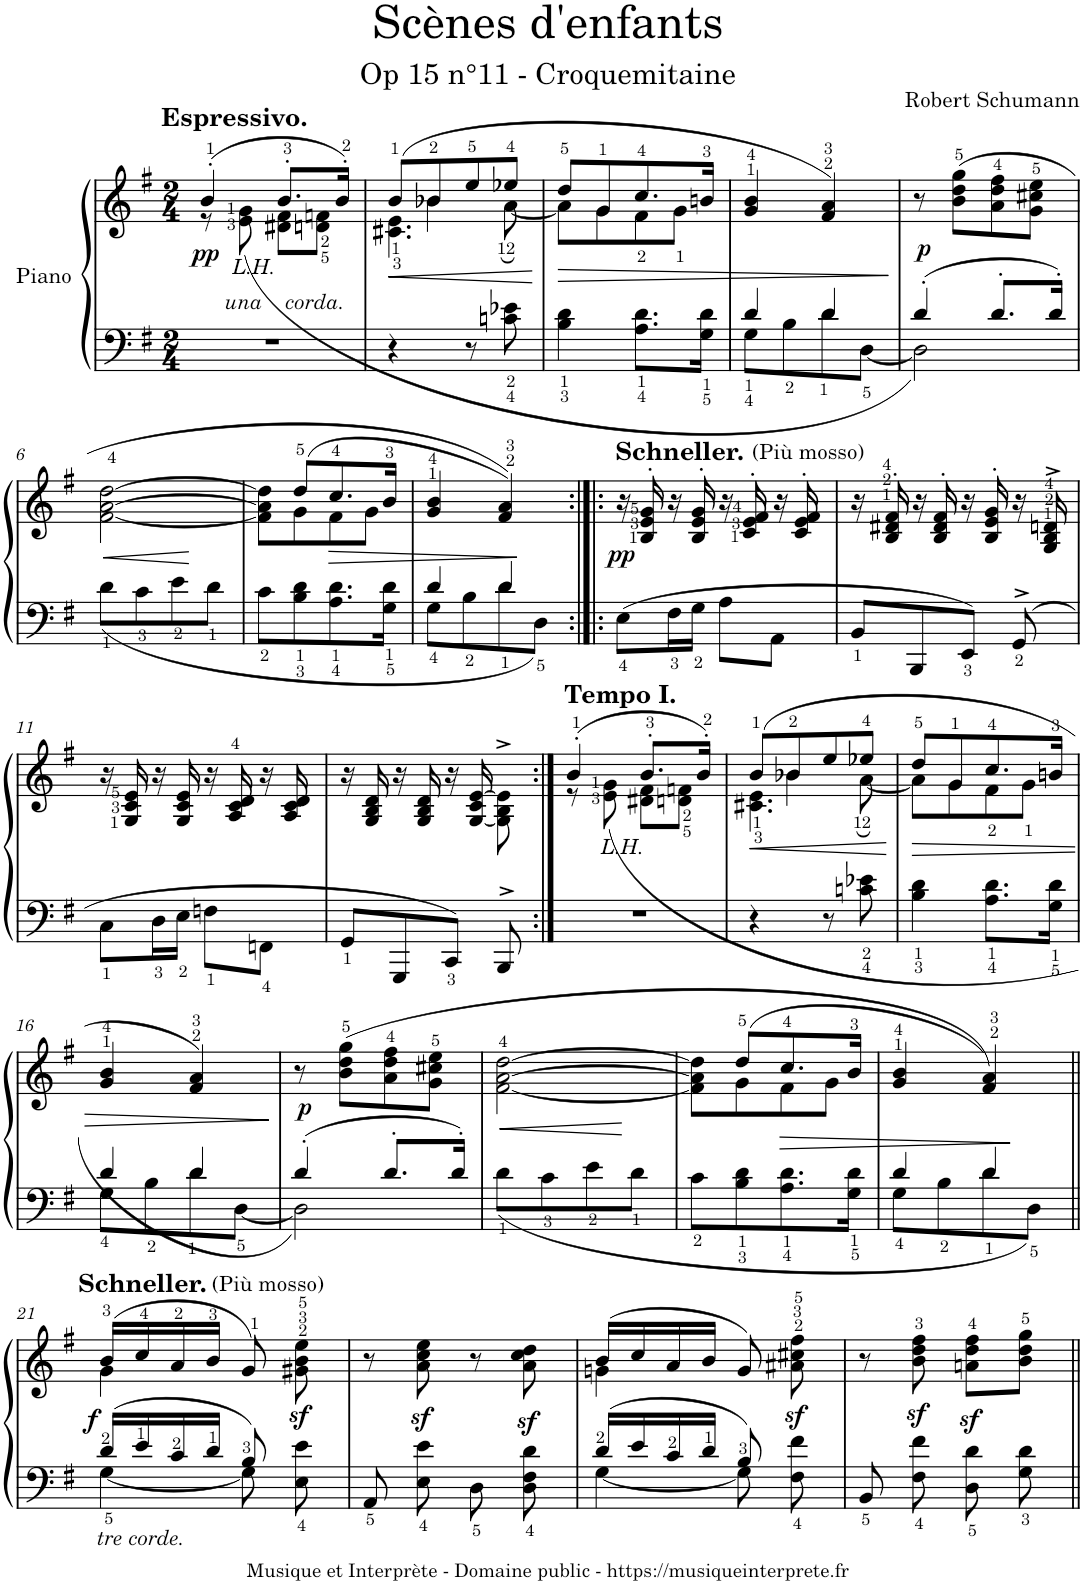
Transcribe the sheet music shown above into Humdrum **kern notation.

**kern	**kern	**dynam
*part1	*part1	*part1
*staff2	*staff1	*staff1/2
*I"Piano	*	*
*I'Pno	*	*
*clefF4	*clefG2	*
*k[f#]	*k[f#]	*
*M2/4	*M2/4	*
=1	=1	=1
*	*^	*
!	!LO:TX:a:B:t=Espressivo.	!	!
!	!	!	!LO:DY:b
2r	(4b'/	8r	pp
!	!	!LO:TX:b:i:t=L.H.	!
!	!	!LO:TX:b:i:t=una    corda.	!
.	.	(8e\ 8g\	.
.	8.b'/L	8d#X\ 8f#\L	.
.	.	8dn\ 8fn\J	.
.	16b'/Jk)	.	.
*	*v	*v	*
=2	=2	=2
!	!	!LO:HP:b
*	*^	*
*	*	*^	*
4r	(8b/L	4.c#X\ 4.e\	8ryy	<
.	8b-X/	.	4b-\	.
8r	8ee/	.	.	.
8cn\ 8e-X\	8ee-X/J	[8a>\	8ryy	.
*	*v	*v	*v	*
.	.	[
=3	=3	=3
!	!	!LO:HP:b
*	*^	*
4B\ 4d\	8dd/L	8a\L]	>
.	8g/	8g\	.
8.A\ 8.d\L	8.cc/	8f#\	.
.	.	8g\J	.
16G\ 16d\Jk	16bn/Jk	.	.
*	*v	*v	*
=4	=4	=4
*^	*	*
8G\L	4d/	4g/ 4b/	.
8B\	.	.	.
8d\	4d/	4f#/ 4a/)	.
[8D\J	.	.	.
*v	*v	*	*
.	.	]
=5	=5	=5
*^	*	*
!	!	!	!LO:DY:a=2
2D\])	4d'/	8r	p
.	.	(8b\ 8dd\ 8gg\L	.
.	8.d'/L	8a\ 8dd\ 8ff#\	.
.	.	8g\ 8cc#X\ 8ee\J	.
.	16d'/Jk	.	.
!!LO:LB:g=z
=6	=6	=6	=6
!	!	!	!LO:HP:b
*v	*v	*	*
8d\L	[2f#\ [>2a\ [>2dd\	<
8c\	.	.
8e\	.	.
8d\J	.	.
.	.	[
=7	=7	=7
*	*^	*
8c\L	8ryy	8f#\] 8a\] 8dd\]L	.
8B\ 8d\	(>8dd/L	8g\	.
8.A\ 8.d\	8.cc/	8f#\	.
.	.	8g\J	.
16G\ 16d\Jk	16b/Jk	.	.
*	*v	*v	*
=8	=8	=8
*^	*	*
8G\L	4d/	4g/ 4b/	.
8B\	.	.	.
8d\	4d/	4f#/ 4a/))	.
8D\J	.	.	.
*v	*v	*	*
=9:|!|:	=9:|!|:	=9:|!|:
!	!LO:TX:a:B:t=Schneller.	!
!	!	!LO:DY:b
8E\L	16r	pp
!	!LO:TX:a:t=(Più mosso)	!
.	16B/'> 16e/'> 16g/'>	.
16F#\L	16r	.
16G\JJ	16B/'> 16e/'> 16g/'>	.
8A\L	16r	.
.	16c/'> 16e/'> 16f#/'>	.
8AA\J	16r	.
.	16c/'> 16e/'> 16f#/'>	.
=10	=10	=10
8BB/L	16r	.
.	16B/'> 16d#X/'> 16f#/'>	.
8BBB/	16r	.
.	16B/'> 16d#/'> 16f#/'>	.
8EE/J	16r	.
.	16B/'> 16e/'> 16g/'>	.
8GG^>/	16r	.
.	16G/^> 16B/^> 16dn/^>	.
!!LO:LB:g=z
=11	=11	=11
8C\L	16r	.
.	16G/ 16c/ 16e/	.
16D\L	16r	.
16E\JJ	16G/ 16c/ 16e/	.
8Fn\L	16r	.
.	16A/ 16c/ 16d/	.
8FFn\J	16r	.
.	16A/ 16c/ 16d/	.
=12	=12	=12
8GG/L	16r	.
.	16G/ 16B/ 16d/	.
8GGG/	16r	.
.	16G/ 16B/ 16d/	.
8CC/J	16r	.
.	[16G/ 16c/ [16e/	.
8BBB^>/	8G\]^ 8B\^ 8e\]^	.
=13:|!	=13:|!	=13:|!
*	*^	*
!	!LO:TX:a:B:t=Tempo I.	!	!
2r	(4b'/	8r	.
!	!	!LO:TX:b:i:t=L.H.	!
.	.	(8e\ 8g\	.
.	8.b'/L	8d#X\ 8f#\L	.
.	.	8dn\ 8fn\J	.
.	16b'/Jk)	.	.
*	*v	*v	*
=14	=14	=14
!	!	!LO:HP:b
*	*^	*
*	*	*^	*
4r	(8b/L	4.c#X\ 4.e\	8ryy	<
.	8b-X/	.	4b-\	.
8r	8ee/	.	.	.
8cn\ 8e-X\	8ee-X/J	[8a>\	8ryy	.
*	*v	*v	*v	*
.	.	[
=15	=15	=15
!	!	!LO:HP:b
*	*^	*
4B\ 4d\	8dd/L	8a\L]	>
.	8g/	8g\	.
8.A\ 8.d\L	8.cc/	8f#\	.
.	.	8g\J	.
16G\ 16d\Jk	16bn/Jk	.	.
*	*v	*v	*
!!LO:LB:g=z
=16	=16	=16
*^	*	*
8G\L	4d/	4g/ 4b/	.
8B\	.	.	.
8d\	4d/	4f#/ 4a/)	.
[8D\J	.	.	.
*v	*v	*	*
.	.	]
=17	=17	=17
*^	*	*
!	!	!	!LO:DY:a=2
2D\])	4d'/	8r	p
.	.	(8b\ 8dd\ 8gg\L	.
.	8.d'/L	8a\ 8dd\ 8ff#\	.
.	.	8g\ 8cc#X\ 8ee\J	.
.	16d'/Jk	.	.
=18	=18	=18	=18
!	!	!	!LO:HP:b
*v	*v	*	*
8d\L	[2f#\ [>2a\ [>2dd\	<
8c\	.	.
8e\	.	.
8d\J	.	.
.	.	[
=19	=19	=19
*	*^	*
8c\L	8ryy	8f#\] 8a\] 8dd\]L	.
8B\ 8d\	(>8dd/L	8g\	.
8.A\ 8.d\	8.cc/	8f#\	.
.	.	8g\J	.
16G\ 16d\Jk	16b/Jk	.	.
*	*v	*v	*
=20	=20	=20
*^	*	*
8G\L	4d/	4g/ 4b/	.
8B\	.	.	.
8d\	4d/	4f#/ 4a/))	.
8D\J	.	.	.
!!LO:LB:g=z
=21||	=21||	=21||	=21||
*	*	*^	*
!	!	!LO:TX:a:t=(Più mosso)	!	!
!	!	!LO:TX:a:B:t=Schneller.	!	!
!LO:TX:b:i:t=tre corde.	!	!	!	!
!	!	!	!	!LO:DY:b
16d/LL	[4G\	(>16b/LL	4g\	f
16e/	.	16cc/	.	.
16c/	.	16a/	.	.
16d/JJ	.	16b/JJ	.	.
8B/	8G\]	8g/)	4ryy	.
!	!	!	!	!LO:DY:b
8E\ 8e\	8ryy	8g#X\ 8b\ 8ee\	.	sf
*v	*v	*	*	*
*	*v	*v	*
=22	=22	=22
8AA/	8r	.
8E\z> 8e\z>	8a\ 8cc\ 8ee\	.
8D\	8r	.
8D\ 8F#\ 8d\	8a\z< 8cc\z< 8dd\z<	.
=23	=23	=23
*^	*^	*
16d/LL	[4G\	(16b/LL	4gn\	.
16e/	.	16cc/	.	.
16c/	.	16a/	.	.
16d/JJ	.	16b/JJ	.	.
8B/	8G\]	8g/)	4ryy	.
!	!	!	!	!LO:DY:b
8F#\ 8f#\	8ryy	8a#X\ 8cc#X\ 8ff#\	.	sf
*v	*v	*	*	*
*	*v	*v	*
=24	=24	=24
8BB/	8r	.
8F#\ 8f#\	8b\z< 8dd\z< 8ff#\z<	.
8D\ 8d\	8an\z< 8dd\z< 8ff#\z<L	.
8G\ 8d\	8b\ 8dd\ 8gg\J	.
=||	=||	=||
*-	*-	*-
